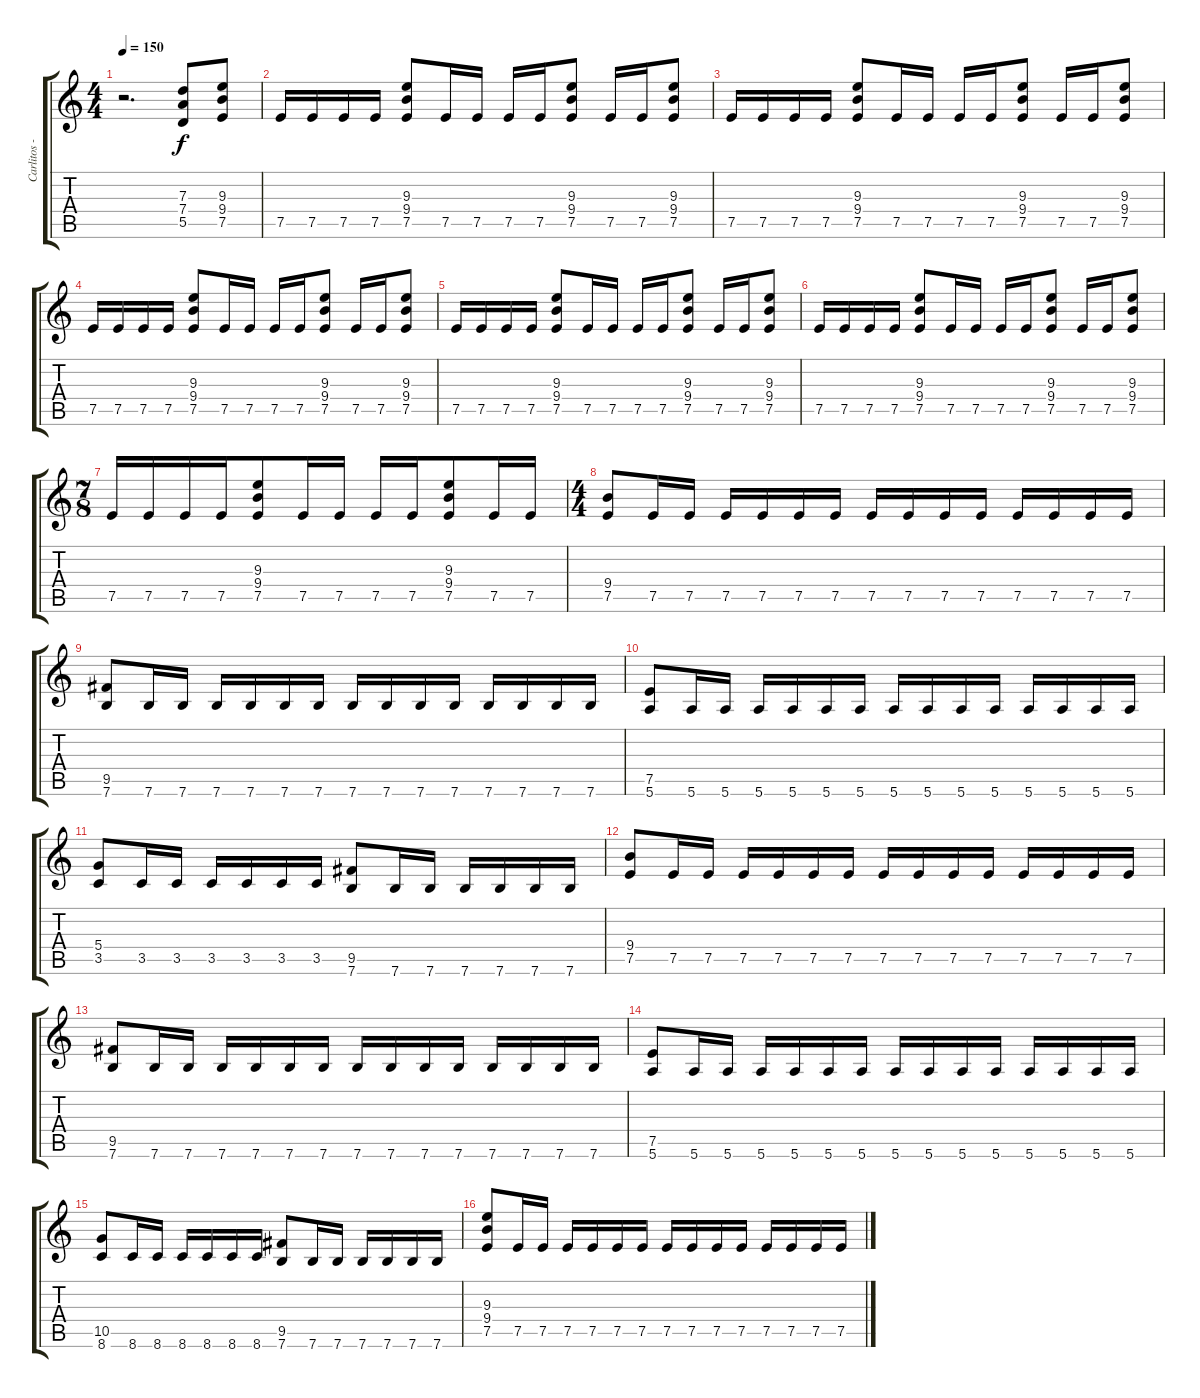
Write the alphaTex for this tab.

\track ("Carlitos - Primera Guitarra" "Carlitos -") {instrument distortionguitar}
\staff {score tabs}
\tuning (E4 B3 G3 D3 A2 E2) {hide}
\ts (4 4)
\tempo 150
\clef g2
\ks c
r.2{d dy f balance 0 instrument distortionguitar} (7.3 7.4 5.5).8 (9.3 9.4 7.5).8 |
7.5.16 7.5.16 7.5.16 7.5.16 (9.3 9.4 7.5).8 7.5.16 7.5.16 7.5.16 7.5.16 (9.3 9.4 7.5).8 7.5.16 7.5.16 (9.3 9.4 7.5).8 |
7.5.16 7.5.16 7.5.16 7.5.16 (9.3 9.4 7.5).8 7.5.16 7.5.16 7.5.16 7.5.16 (9.3 9.4 7.5).8 7.5.16 7.5.16 (9.3 9.4 7.5).8 |
7.5.16 7.5.16 7.5.16 7.5.16 (9.3 9.4 7.5).8 7.5.16 7.5.16 7.5.16 7.5.16 (9.3 9.4 7.5).8 7.5.16 7.5.16 (9.3 9.4 7.5).8 |
7.5.16 7.5.16 7.5.16 7.5.16 (9.3 9.4 7.5).8 7.5.16 7.5.16 7.5.16 7.5.16 (9.3 9.4 7.5).8 7.5.16 7.5.16 (9.3 9.4 7.5).8 |
7.5.16 7.5.16 7.5.16 7.5.16 (9.3 9.4 7.5).8 7.5.16 7.5.16 7.5.16 7.5.16 (9.3 9.4 7.5).8 7.5.16 7.5.16 (9.3 9.4 7.5).8 |
\ts (7 8)
7.5.16 7.5.16 7.5.16 7.5.16 (9.3 9.4 7.5).8 7.5.16 7.5.16 7.5.16 7.5.16 (9.3 9.4 7.5).8 7.5.16 7.5.16 |
\ts (4 4)
(9.4 7.5).8 7.5.16 7.5.16 7.5.16 7.5.16 7.5.16 7.5.16 7.5.16 7.5.16 7.5.16 7.5.16 7.5.16 7.5.16 7.5.16 7.5.16 |
(9.5 7.6).8 7.6.16 7.6.16 7.6.16 7.6.16 7.6.16 7.6.16 7.6.16 7.6.16 7.6.16 7.6.16 7.6.16 7.6.16 7.6.16 7.6.16 |
(7.5 5.6).8 5.6.16 5.6.16 5.6.16 5.6.16 5.6.16 5.6.16 5.6.16 5.6.16 5.6.16 5.6.16 5.6.16 5.6.16 5.6.16 5.6.16 |
(5.4 3.5).8 3.5.16 3.5.16 3.5.16 3.5.16 3.5.16 3.5.16 (9.5 7.6).8 7.6.16 7.6.16 7.6.16 7.6.16 7.6.16 7.6.16 |
(9.4 7.5).8 7.5.16 7.5.16 7.5.16 7.5.16 7.5.16 7.5.16 7.5.16 7.5.16 7.5.16 7.5.16 7.5.16 7.5.16 7.5.16 7.5.16 |
(9.5 7.6).8 7.6.16 7.6.16 7.6.16 7.6.16 7.6.16 7.6.16 7.6.16 7.6.16 7.6.16 7.6.16 7.6.16 7.6.16 7.6.16 7.6.16 |
(7.5 5.6).8 5.6.16 5.6.16 5.6.16 5.6.16 5.6.16 5.6.16 5.6.16 5.6.16 5.6.16 5.6.16 5.6.16 5.6.16 5.6.16 5.6.16 |
(10.5 8.6).8 8.6.16 8.6.16 8.6.16 8.6.16 8.6.16 8.6.16 (9.5 7.6).8 7.6.16 7.6.16 7.6.16 7.6.16 7.6.16 7.6.16 |
(9.3 9.4 7.5).8 7.5.16 7.5.16 7.5.16 7.5.16 7.5.16 7.5.16 7.5.16 7.5.16 7.5.16 7.5.16 7.5.16 7.5.16 7.5.16 7.5.16
